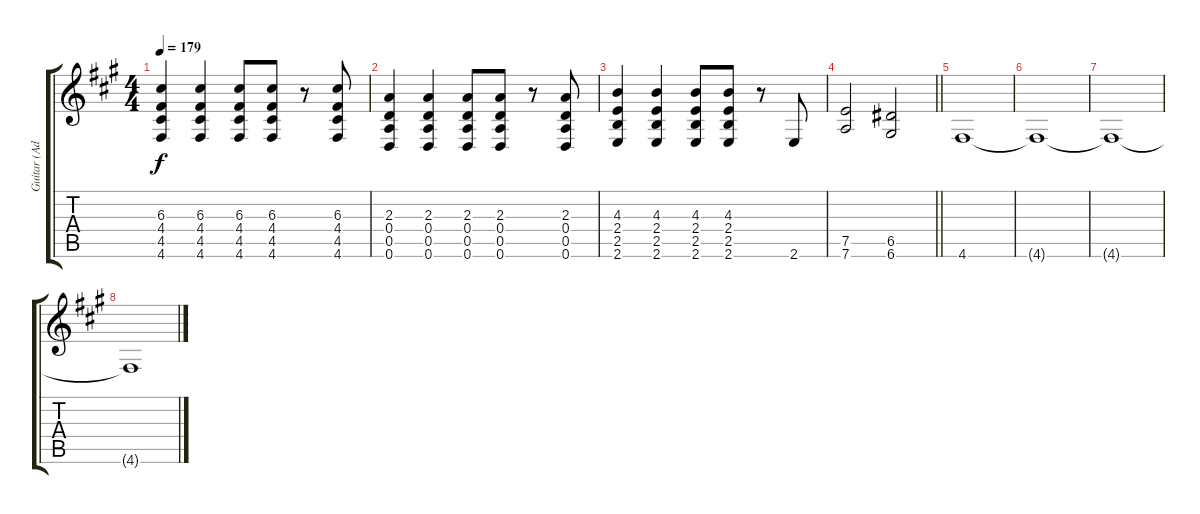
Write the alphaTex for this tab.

\track ("Guitar (Adam Gontier)" "Guitar (Ad") {instrument acousticguitarnylon}
\staff {score tabs}
\tuning (E4 B3 G3 D3 A2 D2) {hide}
\ts (4 4)
\tempo 179
\clef g2
\ks f#minor
(6.3 4.4 4.5 4.6).4{dy f} (6.3 4.4 4.5 4.6).4 (6.3 4.4 4.5 4.6).8 (6.3 4.4 4.5 4.6).8 r.8 (6.3 4.4 4.5 4.6).8 |
(2.3 0.4 0.5 0.6).4 (2.3 0.4 0.5 0.6).4 (2.3 0.4 0.5 0.6).8 (2.3 0.4 0.5 0.6).8 r.8 (2.3 0.4 0.5 0.6).8 |
(4.3 2.4 2.5 2.6).4 (4.3 2.4 2.5 2.6).4 (4.3 2.4 2.5 2.6).8 (4.3 2.4 2.5 2.6).8 r.8 2.6.8 |
\barLineRight lightlight
(7.5 7.6).2 (6.5 6.6).2 |
4.6.1{volume 0} |
4.6{t}.1 |
4.6{t}.1 |
4.6{t}.1
